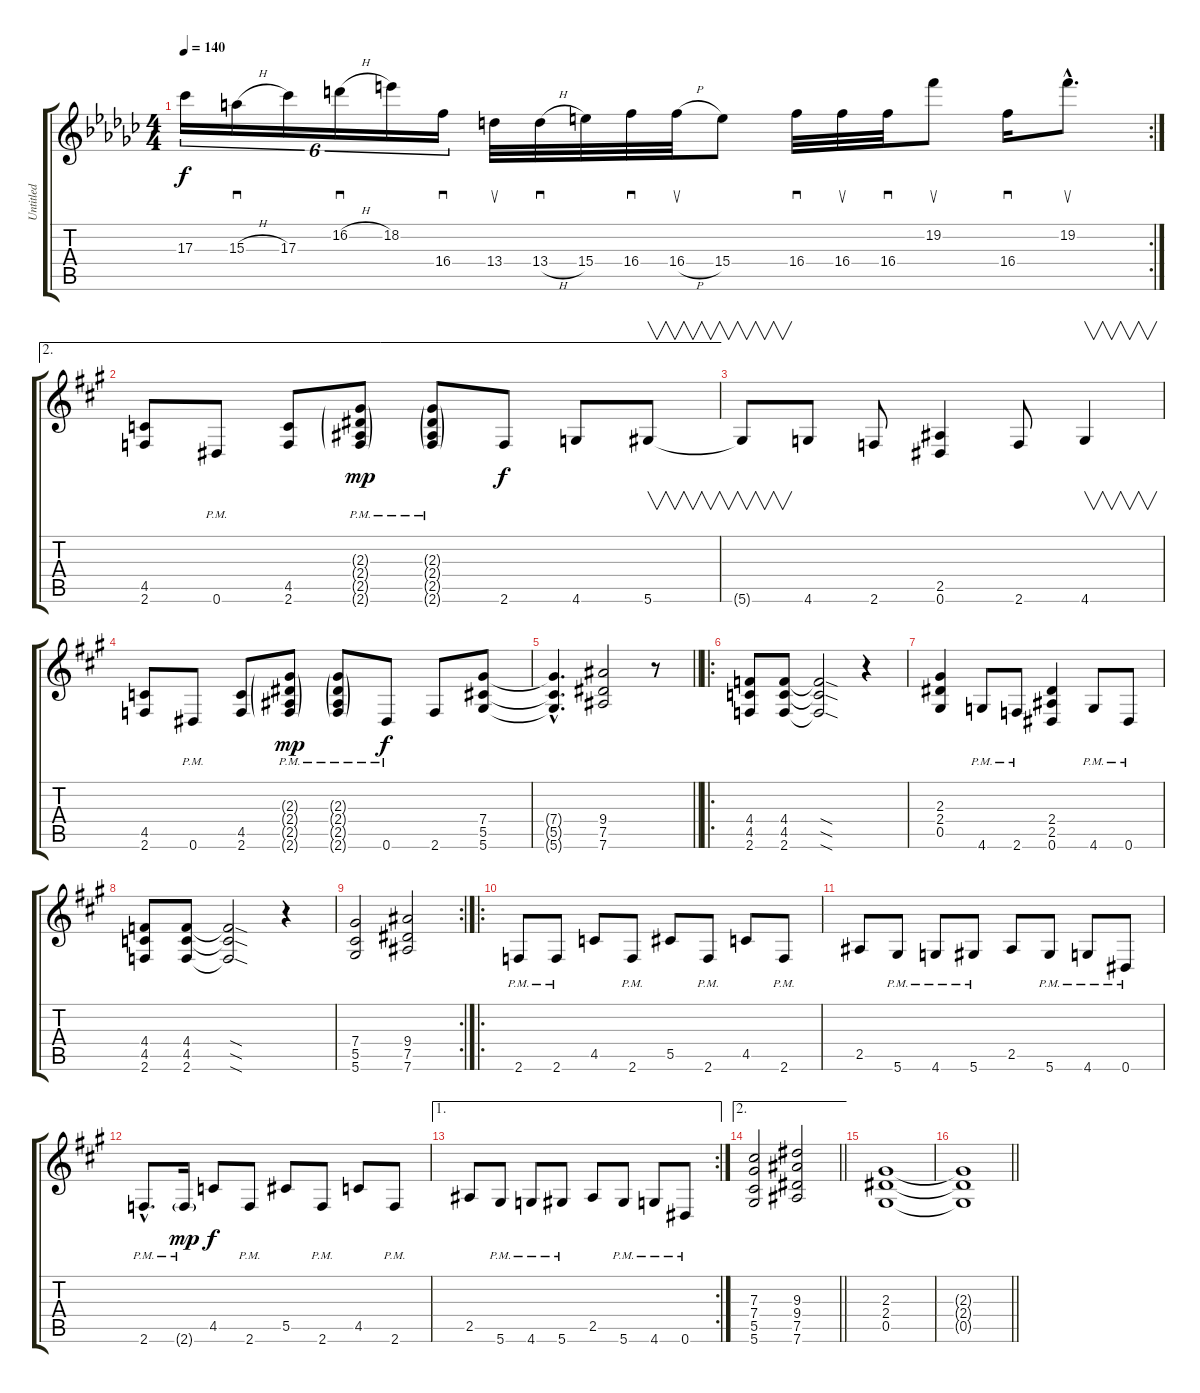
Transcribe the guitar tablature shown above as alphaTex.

\track ("Untitled" "Untitled") {instrument distortionguitar}
\staff {score tabs}
\tuning (Eb4 Bb3 Gb3 Db3 Ab2 Eb2) {hide}
\rc 2
\ts (4 4)
\tempo 140
\clef g2
\ks gb
17.3.16{tu (6 4) dy f} 15.3{h}.16{sd tu (6 4)} 17.3.16{tu (6 4)} 16.2{h}.16{sd tu (6 4)} 18.2.16{tu (6 4)} 16.4.16{sd tu (6 4)} 13.4.32{su} 13.4{h}.32{sd} 15.4.32 16.4.32{sd} 16.4{h}.32{su} 15.4.8 16.4.32{sd} 16.4.32{su} 16.4.32{sd} 19.2.8{su} 16.4.16{sd} 19.2{hac}.8{d su} |
\ae 2
\ks a
(4.5 2.6).8 0.6{pm}.8 (4.5 2.6).8 (2.3{g pm} 2.4{g pm} 2.5{g pm} 2.6{g pm}).8{dy mp} (2.3{g pm} 2.4{g pm} 2.5{g pm} 2.6{g pm}).8 2.6.8{dy f} 4.6.8 5.6.8{v} |
5.6{t}.8{v} 4.6.8 2.6.8 (2.5 0.6).4 2.6.8 4.6.4{v} |
(4.5 2.6).8 0.6{pm}.8 (4.5 2.6).8 (2.3{g pm} 2.4{g pm} 2.5{g pm} 2.6{g pm}).8{dy mp} (2.3{g pm} 2.4{g pm} 2.5{g pm} 2.6{g pm}).8 0.6{pm}.8{dy f} 2.6.8 (7.4 5.5 5.6).8 |
\barLineRight lightlight
(7.4{hac t} 5.5{hac t} 5.6{hac t}).4{d} (9.4 7.5 7.6).2 r.8 |
\ro
(4.4 4.5 2.6).8 (4.4 4.5 2.6).8 (4.4{sod t} 4.5{sod t} 2.6{sod t}).2 r.4 |
(2.3 2.4 0.5).4 4.6{pm}.8 2.6{pm}.8 (2.4 2.5 0.6).4 4.6{pm}.8 0.6{pm}.8 |
(4.4 4.5 2.6).8 (4.4 4.5 2.6).8 (4.4{sod t} 4.5{sod t} 2.6{sod t}).2 r.4 |
\rc 2
(7.4 5.5 5.6).2 (9.4 7.5 7.6).2 |
\ro
2.6{pm}.8 2.6{pm}.8 4.5.8 2.6{pm}.8 5.5.8 2.6{pm}.8 4.5.8 2.6{pm}.8 |
2.5.8 5.6{pm}.8 4.6{pm}.8 5.6{pm}.8 2.5.8 5.6{pm}.8 4.6{pm}.8 0.6{pm}.8 |
2.6{hac pm}.8{d} 2.6{g pm}.16{dy mp} 4.5.8{dy f} 2.6{pm}.8 5.5.8 2.6{pm}.8 4.5.8 2.6{pm}.8 |
\ae 1
\rc 2
2.5.8 5.6{pm}.8 4.6{pm}.8 5.6{pm}.8 2.5.8 5.6{pm}.8 4.6{pm}.8 0.6{pm}.8 |
\ae 2
\barLineRight lightlight
(7.3 7.4 5.5 5.6).2 (9.3 9.4 7.5 7.6).2 |
(2.3 2.4 0.5).1 |
\barLineRight lightlight
(2.3{t} 2.4{t} 0.5{t}).1
